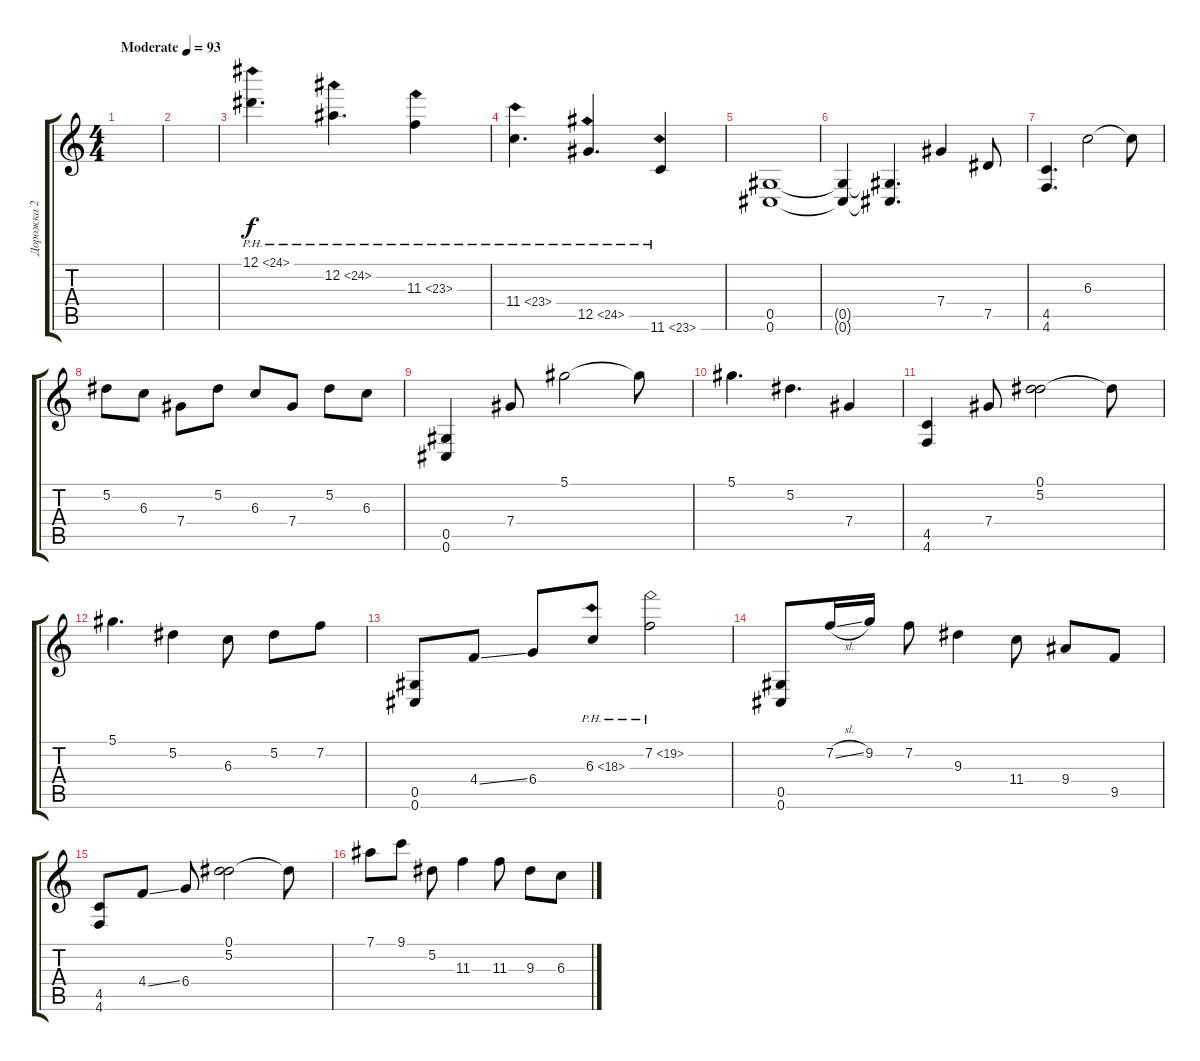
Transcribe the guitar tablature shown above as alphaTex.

\track ("Дорожка 2" "Дорожка 2") {instrument acousticguitarsteel}
\staff {score tabs}
\tuning (Eb4 Bb3 Gb3 Db3 Ab2 Db2) {hide}
\ts (4 4)
\tempo (93 "Moderate")
\clef g2
\ks c
|
|
12.1{ph 12}.4{d} 12.2{ph 12}.4{d} 11.3{ph 12}.4 |
11.4{ph 12}.4{d} 12.5{ph 12}.4{d} 11.6{ph 12}.4 |
(0.5 0.6).1 |
(0.5{t} 0.6{t}).4 (0.5{t} 0.6{t}).4{d} 7.4.4 7.5.8 |
(4.5 4.6).4{d} 6.3.2 6.3{t}.8 |
5.2.8 6.3.8 7.4.8 5.2.8 6.3.8 7.4.8 5.2.8 6.3.8 |
(0.5 0.6).4 7.4.8 5.1.2 5.1{t}.8 |
5.1.4{d} 5.2.4{d} 7.4.4 |
(4.5 4.6).4 7.4.8 (0.1 5.2).2 0.1{t}.8 |
5.1.4{d} 5.2.4 6.3.8 5.2.8 7.2.8 |
(0.5 0.6).8 4.4{ss}.8 6.4.8 6.3{ph 12}.8 7.2{ph 12}.2 |
(0.5 0.6).8 7.2{sl}.16 9.2.16 7.2.8 9.3.4 11.4.8 9.4.8 9.5.8 |
(4.5 4.6).8 4.4{ss}.8 6.4.8 (0.1 5.2).2 0.1{t}.8 |
7.1.8 9.1.8 5.2.8 11.3.4 11.3.8 9.3.8 6.3.8
